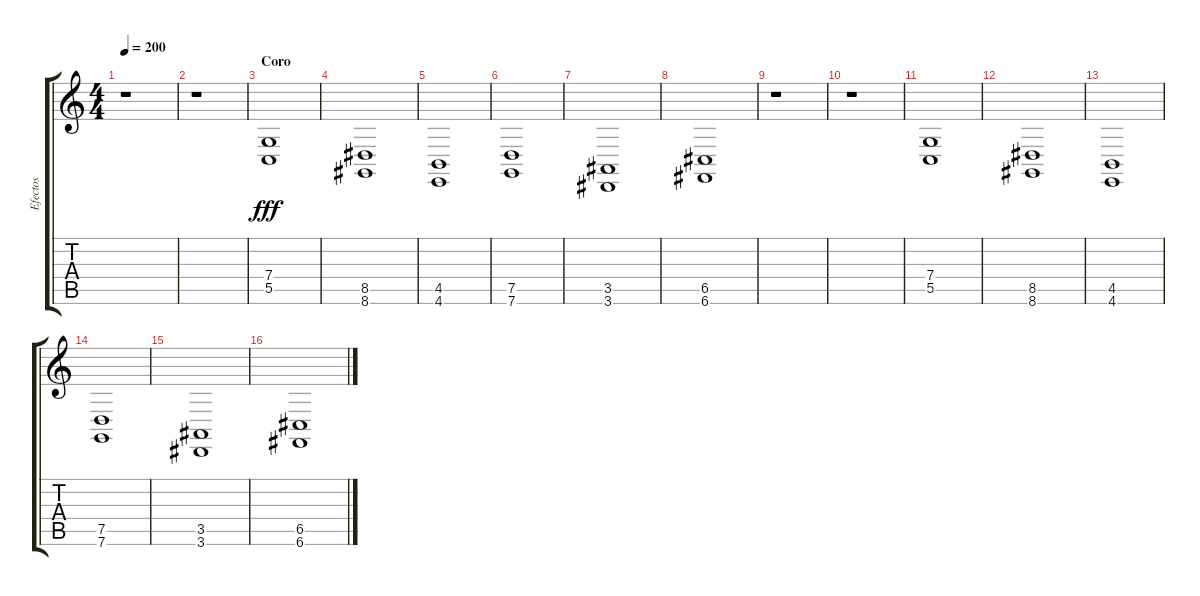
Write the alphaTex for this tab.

\track ("Efectos" "Efectos") {instrument stringensemble2}
\staff {score tabs}
\tuning (D4 A3 F3 C3 G2 C2) {hide}
\ts (4 4)
\tempo 200
\clef g2
\ks c
r.1{dy fff} |
r.1 |
\section ("" "Coro")
(7.4 5.5).1{volume 16 instrument stringensemble2} |
(8.5 8.6).1 |
(4.5 4.6).1 |
(7.5 7.6).1 |
(3.5 3.6).1 |
(6.5 6.6).1 |
r.1 |
r.1 |
(7.4 5.5).1{volume 16 instrument stringensemble2} |
(8.5 8.6).1 |
(4.5 4.6).1 |
(7.5 7.6).1 |
(3.5 3.6).1 |
(6.5 6.6).1
